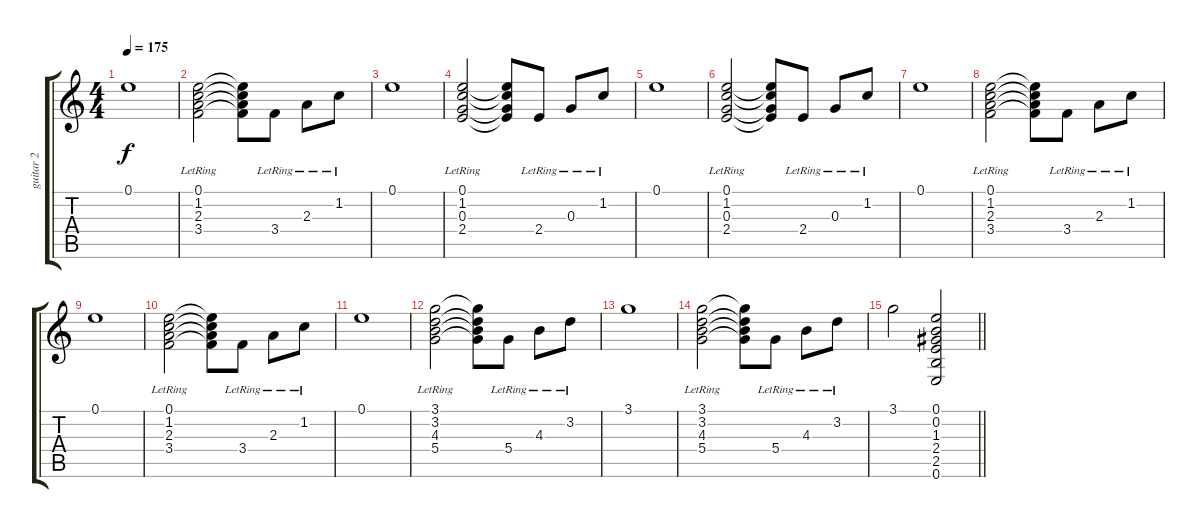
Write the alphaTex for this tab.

\track ("guitar 2" "guitar 2") {instrument electricguitarjazz}
\staff {score tabs}
\tuning (E4 B3 G3 D3 A2 E2) {hide}
\ts (4 4)
\tempo 175
\clef g2
\ks c
0.1.1{dy f} |
(0.1{lr} 1.2{lr} 2.3{lr} 3.4{lr}).2 (0.1{t} 1.2{t} 2.3{t} 3.4{t}).8 3.4{lr}.8 2.3{lr}.8 1.2{lr}.8 |
0.1.1 |
(0.1{lr} 1.2{lr} 0.3{lr} 2.4{lr}).2 (0.1{t} 1.2{t} 0.3{t} 2.4{t}).8 2.4{lr}.8 0.3{lr}.8 1.2{lr}.8 |
0.1.1 |
(0.1{lr} 1.2{lr} 0.3{lr} 2.4{lr}).2 (0.1{t} 1.2{t} 0.3{t} 2.4{t}).8 2.4{lr}.8 0.3{lr}.8 1.2{lr}.8 |
0.1.1 |
(0.1{lr} 1.2{lr} 2.3{lr} 3.4{lr}).2 (0.1{t} 1.2{t} 2.3{t} 3.4{t}).8 3.4{lr}.8 2.3{lr}.8 1.2{lr}.8 |
0.1.1 |
(0.1{lr} 1.2{lr} 2.3{lr} 3.4{lr}).2 (0.1{t} 1.2{t} 2.3{t} 3.4{t}).8 3.4{lr}.8 2.3{lr}.8 1.2{lr}.8 |
0.1.1 |
(3.1{lr} 3.2{lr} 4.3{lr} 5.4{lr}).2 (3.1{t} 3.2{t} 4.3{t} 5.4{t}).8 5.4{lr}.8 4.3{lr}.8 3.2{lr}.8 |
3.1.1 |
(3.1{lr} 3.2{lr} 4.3{lr} 5.4{lr}).2 (3.1{t} 3.2{t} 4.3{t} 5.4{t}).8 5.4{lr}.8 4.3{lr}.8 3.2{lr}.8 |
\barLineRight lightlight
3.1.2 (0.1 0.2 1.3 2.4 2.5 0.6).2
